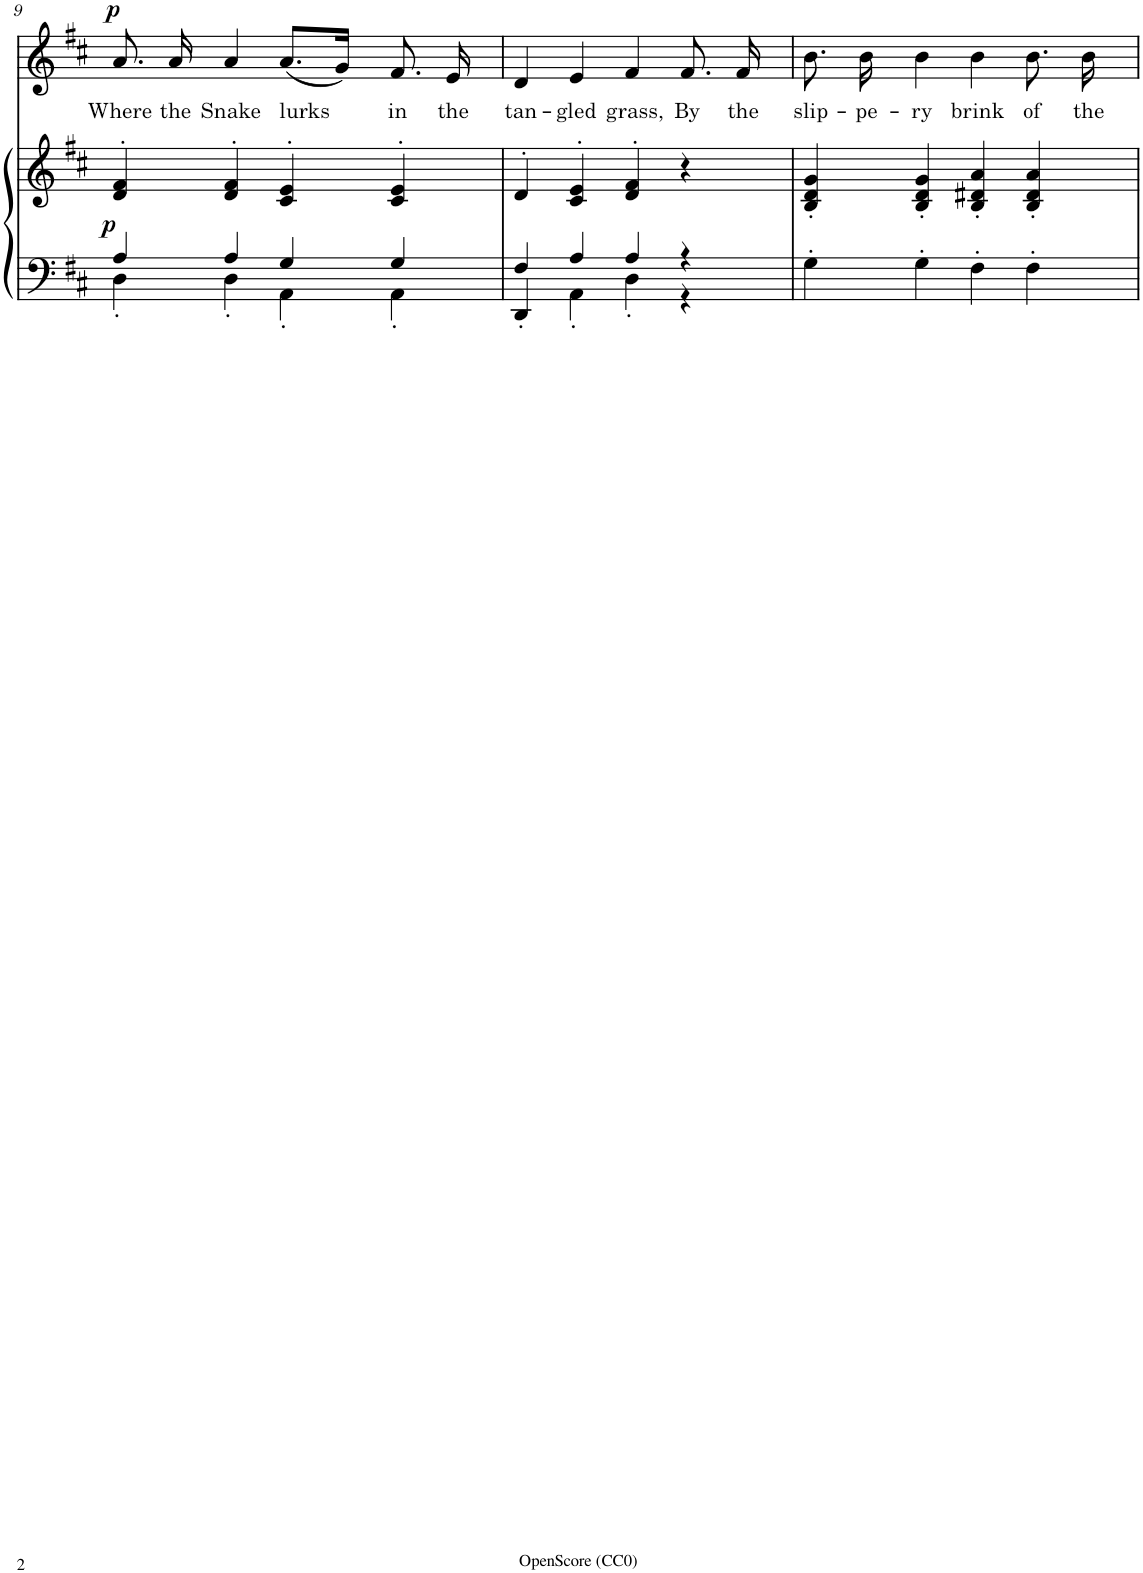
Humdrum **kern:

**kern	**kern	**dynam	**kern	**text	**dynam
*part2	*part2	*part2	*part1	*part1	*part1
*staff3	*staff2	*staff2/3	*staff1	*staff1	*staff1
*I"Piano	*	*	*I"Voice	*	*
*I'Pno	*	*	*	*	*
!!LO:PB:g=z
*clefF4	*clefG2	*	*clefG2	*	*
*k[f#c#]	*k[f#c#]	*	*k[f#c#]	*	*
*M2/2	*M2/2	*	*M2/2	*	*
*met(c|)	*met(c|)	*	*met(c|)	*	*
=9	=9	=9	=9	=9	=9
*^	*	*	*	*	*
!	!	!	!LO:DY:b	!	!LO:LY:b	!LO:DY:a
4A/	4D'\	4d/'> 4f#/'>	p	8.a/	Where	p
!	!	!	!	!	!LO:LY:b	!
.	.	.	.	16a/	the	.
!	!	!	!	!	!LO:LY:b	!
4A/	4D'\	4d/'> 4f#/'>	.	4a/	Snake	.
!	!	!	!	!	!LO:LY:b	!
4G/	4AA'\	4c#/'> 4e/'>	.	(8.a/L	lurks	.
.	.	.	.	16g/Jk)	.	.
!	!	!	!	!	!LO:LY:b	!
4G/	4AA'\	4c#/'> 4e/'>	.	8.f#/	in	.
!	!	!	!	!	!LO:LY:b	!
.	.	.	.	16e/	the	.
=10	=10	=10	=10	=10	=10	=10
!	!	!	!	!	!LO:LY:b	!
4F#/	4DD'</	4d'>/	.	4d/	tan-	.
!	!	!	!	!	!LO:LY:b	!
4A/	4AA'\	4c#/'> 4e/'>	.	4e/	-gled	.
!	!	!	!	!	!LO:LY:b	!
4A/	4D'\	4d/'> 4f#/'>	.	4f#/	grass,	.
!	!	!	!	!	!LO:LY:b	!
4r	4r	4r	.	8.f#/	By	.
!	!	!	!	!	!LO:LY:b	!
.	.	.	.	16f#/	the	.
*v	*v	*	*	*	*	*
=11	=11	=11	=11	=11	=11
!	!	!	!	!LO:LY:b	!
4G'\	4B/' 4d/' 4g/'	.	8.b\	slip-	.
!	!	!	!	!LO:LY:b	!
.	.	.	16b\	-pe-	.
!	!	!	!	!LO:LY:b	!
4G'\	4B/' 4d/' 4g/'	.	4b\	-ry	.
!	!	!	!	!LO:LY:b	!
4F#'\	4B/' 4d#X/' 4a/'	.	4b\	brink	.
!	!	!	!	!LO:LY:b	!
4F#'\	4B/' 4d#/' 4a/'	.	8.b\	of	.
!	!	!	!	!LO:LY:b	!
.	.	.	16b\	the	.
=	=	=	=	=	=
*-	*-	*-	*-	*-	*-
